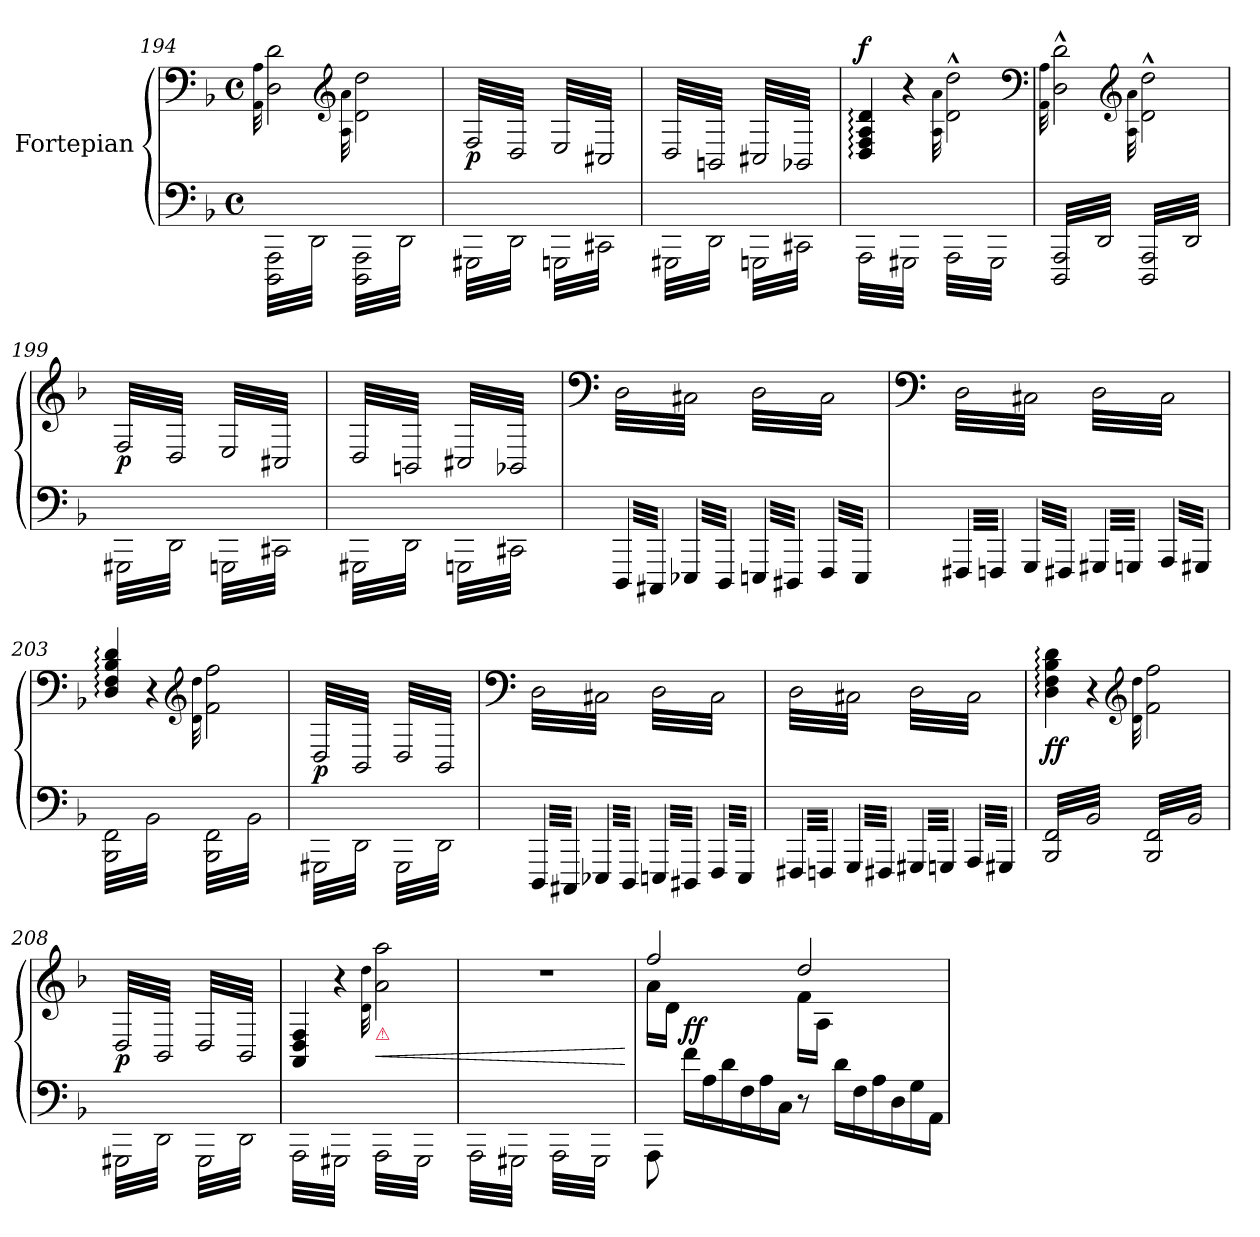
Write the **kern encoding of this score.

**kern	**kern	**dynam
*part1	*part1	*part1
*staff2	*staff1	*staff1/2
*I"Fortepian	*	*
*clefF4	*clefF4	*
*k[b-]	*k[b-]	*
*M4/4	*M4/4	*
*met(c)	*met(c)	*
=194	=194	=194
.	32qqAA\ 32qqA\	.
*tremolo	*	*
32DDD\ 32AAA\LLL	2D\ 2d\	.
32DD\	.	.
32DDD\ 32AAA\	.	.
32DD\	.	.
32DDD\ 32AAA\	.	.
32DD\	.	.
32DDD\ 32AAA\	.	.
32DD\	.	.
32DDD\ 32AAA\	.	.
32DD\	.	.
32DDD\ 32AAA\	.	.
32DD\	.	.
32DDD\ 32AAA\	.	.
32DD\	.	.
32DDD\ 32AAA\	.	.
32DD\JJJ	.	.
*	*clefG2	*
.	32qqA\ 32qqa\	.
32DDD\ 32AAA\LLL	2d\ 2dd\	.
32DD\	.	.
32DDD\ 32AAA\	.	.
32DD\	.	.
32DDD\ 32AAA\	.	.
32DD\	.	.
32DDD\ 32AAA\	.	.
32DD\	.	.
32DDD\ 32AAA\	.	.
32DD\	.	.
32DDD\ 32AAA\	.	.
32DD\	.	.
32DDD\ 32AAA\	.	.
32DD\	.	.
32DDD\ 32AAA\	.	.
32DD\JJJ	.	.
=195	=195	=195
!	!LO:TX:a:i:t=(Widmo męża straszące)	!
*	*tremolo	*
32GGG#X\LLL	32F/LLL	p
32DD\	32D/	.
32GGG#X\	32F/	.
32DD\	32D/	.
32GGG#X\	32F/	.
32DD\	32D/	.
32GGG#X\	32F/	.
32DD\	32D/	.
32GGG#X\	32F/	.
32DD\	32D/	.
32GGG#X\	32F/	.
32DD\	32D/	.
32GGG#X\	32F/	.
32DD\	32D/	.
32GGG#X\	32F/	.
32DD\JJJ	32D/JJJ	.
32GGGn\LLL	32E/LLL	.
32CC#X\	32C#X/	.
32GGGn\	32E/	.
32CC#X\	32C#X/	.
32GGGn\	32E/	.
32CC#X\	32C#X/	.
32GGGn\	32E/	.
32CC#X\	32C#X/	.
32GGGn\	32E/	.
32CC#X\	32C#X/	.
32GGGn\	32E/	.
32CC#X\	32C#X/	.
32GGGn\	32E/	.
32CC#X\	32C#X/	.
32GGGn\	32E/	.
32CC#X\JJJ	32C#X/JJJ	.
=196	=196	=196
32GGG#X\LLL	32D/LLL	.
32DD\	32BBn/	.
32GGG#X\	32D/	.
32DD\	32BBn/	.
32GGG#X\	32D/	.
32DD\	32BBn/	.
32GGG#X\	32D/	.
32DD\	32BBn/	.
32GGG#X\	32D/	.
32DD\	32BBn/	.
32GGG#X\	32D/	.
32DD\	32BBn/	.
32GGG#X\	32D/	.
32DD\	32BBn/	.
32GGG#X\	32D/	.
32DD\JJJ	32BBn/JJJ	.
32GGGn\LLL	32C#X/LLL	.
32CC#X\	32BB-X/	.
32GGGn\	32C#X/	.
32CC#X\	32BB-X/	.
32GGGn\	32C#X/	.
32CC#X\	32BB-X/	.
32GGGn\	32C#X/	.
32CC#X\	32BB-X/	.
32GGGn\	32C#X/	.
32CC#X\	32BB-X/	.
32GGGn\	32C#X/	.
32CC#X\	32BB-X/	.
32GGGn\	32C#X/	.
32CC#X\	32BB-X/	.
32GGGn\	32C#X/	.
32CC#X\JJJ	32BB-X/JJJ	.
*	*Xtremolo	*
=197	=197	=197
!	!	!LO:DY:a
32AAA\LLL	4D:/ 4F:/ 4A:/ 4d:/	f
32GGG#X\	.	.
32AAA\	.	.
32GGG#X\	.	.
32AAA\	.	.
32GGG#X\	.	.
32AAA\	.	.
32GGG#X\	.	.
32AAA\	4r	.
32GGG#X\	.	.
32AAA\	.	.
32GGG#X\	.	.
32AAA\	.	.
32GGG#X\	.	.
32AAA\	.	.
32GGG#X\JJJ	.	.
.	32qqA\ 32qqa\	.
32AAA\LLL	2d^^\ 2dd^^\	.
32GGG#\	.	.
32AAA\	.	.
32GGG#\	.	.
32AAA\	.	.
32GGG#\	.	.
32AAA\	.	.
32GGG#\	.	.
32AAA\	.	.
32GGG#\	.	.
32AAA\	.	.
32GGG#\	.	.
32AAA\	.	.
32GGG#\	.	.
32AAA\	.	.
32GGG#\JJJ	.	.
*	*clefF4	*
=198	=198	=198
.	32qqAA\ 32qqA\	.
32DDD/ 32AAA/LLL	2D^^\ 2d^^\	.
32DD/	.	.
32DDD/ 32AAA/	.	.
32DD/	.	.
32DDD/ 32AAA/	.	.
32DD/	.	.
32DDD/ 32AAA/	.	.
32DD/	.	.
32DDD/ 32AAA/	.	.
32DD/	.	.
32DDD/ 32AAA/	.	.
32DD/	.	.
32DDD/ 32AAA/	.	.
32DD/	.	.
32DDD/ 32AAA/	.	.
32DD/JJJ	.	.
*	*clefG2	*
.	32qqA\ 32qqa\	.
32DDD/ 32AAA/LLL	2d^^\ 2dd^^\	.
32DD/	.	.
32DDD/ 32AAA/	.	.
32DD/	.	.
32DDD/ 32AAA/	.	.
32DD/	.	.
32DDD/ 32AAA/	.	.
32DD/	.	.
32DDD/ 32AAA/	.	.
32DD/	.	.
32DDD/ 32AAA/	.	.
32DD/	.	.
32DDD/ 32AAA/	.	.
32DD/	.	.
32DDD/ 32AAA/	.	.
32DD/JJJ	.	.
=199	=199	=199
*	*tremolo	*
32GGG#X\LLL	32F/LLL	p
32DD\	32D/	.
32GGG#X\	32F/	.
32DD\	32D/	.
32GGG#X\	32F/	.
32DD\	32D/	.
32GGG#X\	32F/	.
32DD\	32D/	.
32GGG#X\	32F/	.
32DD\	32D/	.
32GGG#X\	32F/	.
32DD\	32D/	.
32GGG#X\	32F/	.
32DD\	32D/	.
32GGG#X\	32F/	.
32DD\JJJ	32D/JJJ	.
32GGGn\LLL	32E/LLL	.
32CC#\	32C#X/	.
32GGGn\	32E/	.
32CC#\	32C#X/	.
32GGGn\	32E/	.
32CC#\	32C#X/	.
32GGGn\	32E/	.
32CC#\	32C#X/	.
32GGGn\	32E/	.
32CC#\	32C#X/	.
32GGGn\	32E/	.
32CC#\	32C#X/	.
32GGGn\	32E/	.
32CC#\	32C#X/	.
32GGGn\	32E/	.
32CC#\JJJ	32C#X/JJJ	.
=200	=200	=200
32GGG#X\LLL	32D/LLL	.
32DD\	32BBn/	.
32GGG#X\	32D/	.
32DD\	32BBn/	.
32GGG#X\	32D/	.
32DD\	32BBn/	.
32GGG#X\	32D/	.
32DD\	32BBn/	.
32GGG#X\	32D/	.
32DD\	32BBn/	.
32GGG#X\	32D/	.
32DD\	32BBn/	.
32GGG#X\	32D/	.
32DD\	32BBn/	.
32GGG#X\	32D/	.
32DD\JJJ	32BBn/JJJ	.
32GGGn\LLL	32C#X/LLL	.
32CC#X\	32BB-X/	.
32GGGn\	32C#X/	.
32CC#X\	32BB-X/	.
32GGGn\	32C#X/	.
32CC#X\	32BB-X/	.
32GGGn\	32C#X/	.
32CC#X\	32BB-X/	.
32GGGn\	32C#X/	.
32CC#X\	32BB-X/	.
32GGGn\	32C#X/	.
32CC#X\	32BB-X/	.
32GGGn\	32C#X/	.
32CC#X\	32BB-X/	.
32GGGn\	32C#X/	.
32CC#X\JJJ	32BB-X/JJJ	.
=201	=201	=201
*	*clefF4	*
32DDD/LLL	32D\LLL	.
32CCC#X/	32C#X\	.
32DDD/	32D\	.
32CCC#X/	32C#X\	.
32DDD/	32D\	.
32CCC#X/	32C#X\	.
32DDD/	32D\	.
32CCC#X/JJJ	32C#X\	.
32EEE-X/LLL	32D\	.
32DDD/	32C#X\	.
32EEE-X/	32D\	.
32DDD/	32C#X\	.
32EEE-X/	32D\	.
32DDD/	32C#X\	.
32EEE-X/	32D\	.
32DDD/JJJ	32C#X\JJJ	.
32EEEn/LLL	32D\LLL	.
32DDD#X/	32C#\	.
32EEEn/	32D\	.
32DDD#X/	32C#\	.
32EEEn/	32D\	.
32DDD#X/	32C#\	.
32EEEn/	32D\	.
32DDD#X/JJJ	32C#\	.
32FFF/LLL	32D\	.
32EEE/	32C#\	.
32FFF/	32D\	.
32EEE/	32C#\	.
32FFF/	32D\	.
32EEE/	32C#\	.
32FFF/	32D\	.
32EEE/JJJ	32C#\JJJ	.
=202	=202	=202
*	*clefF4	*
32FFF#X/LLL	32D\LLL	.
32FFFn/	32C#X\	.
32FFF#X/	32D\	.
32FFFn/	32C#X\	.
32FFF#X/	32D\	.
32FFFn/	32C#X\	.
32FFF#X/	32D\	.
32FFFn/JJJ	32C#X\	.
32GGG/LLL	32D\	.
32FFF#X/	32C#X\	.
32GGG/	32D\	.
32FFF#X/	32C#X\	.
32GGG/	32D\	.
32FFF#X/	32C#X\	.
32GGG/	32D\	.
32FFF#X/JJJ	32C#X\JJJ	.
32GGG#X/LLL	32D\LLL	.
32GGGn/	32C#\	.
32GGG#X/	32D\	.
32GGGn/	32C#\	.
32GGG#X/	32D\	.
32GGGn/	32C#\	.
32GGG#X/	32D\	.
32GGGn/JJJ	32C#\	.
32AAA/LLL	32D\	.
32GGG#X/	32C#\	.
32AAA/	32D\	.
32GGG#X/	32C#\	.
32AAA/	32D\	.
32GGG#X/	32C#\	.
32AAA/	32D\	.
32GGG#X/JJJ	32C#\JJJ	.
*	*Xtremolo	*
=203	=203	=203
32BBB-\ 32FF\LLL	4D:/ 4F:/ 4B-:/ 4d:/	.
32BB-\	.	.
32BBB-\ 32FF\	.	.
32BB-\	.	.
32BBB-\ 32FF\	.	.
32BB-\	.	.
32BBB-\ 32FF\	.	.
32BB-\	.	.
32BBB-\ 32FF\	4r	.
32BB-\	.	.
32BBB-\ 32FF\	.	.
32BB-\	.	.
32BBB-\ 32FF\	.	.
32BB-\	.	.
32BBB-\ 32FF\	.	.
32BB-\JJJ	.	.
*	*clefG2	*
.	32qqd\ 32qqdd\	.
32BBB-\ 32FF\LLL	2f\ 2ff\	.
32BB-\	.	.
32BBB-\ 32FF\	.	.
32BB-\	.	.
32BBB-\ 32FF\	.	.
32BB-\	.	.
32BBB-\ 32FF\	.	.
32BB-\	.	.
32BBB-\ 32FF\	.	.
32BB-\	.	.
32BBB-\ 32FF\	.	.
32BB-\	.	.
32BBB-\ 32FF\	.	.
32BB-\	.	.
32BBB-\ 32FF\	.	.
32BB-\JJJ	.	.
=204	=204	=204
*	*tremolo	*
32GGG#X\LLL	32D/LLL	p
32DD\	32BB-/	.
32GGG#X\	32D/	.
32DD\	32BB-/	.
32GGG#X\	32D/	.
32DD\	32BB-/	.
32GGG#X\	32D/	.
32DD\	32BB-/	.
32GGG#X\	32D/	.
32DD\	32BB-/	.
32GGG#X\	32D/	.
32DD\	32BB-/	.
32GGG#X\	32D/	.
32DD\	32BB-/	.
32GGG#X\	32D/	.
32DD\JJJ	32BB-/JJJ	.
32GGG#\LLL	32D/LLL	.
32DD\	32BB-/	.
32GGG#\	32D/	.
32DD\	32BB-/	.
32GGG#\	32D/	.
32DD\	32BB-/	.
32GGG#\	32D/	.
32DD\	32BB-/	.
32GGG#\	32D/	.
32DD\	32BB-/	.
32GGG#\	32D/	.
32DD\	32BB-/	.
32GGG#\	32D/	.
32DD\	32BB-/	.
32GGG#\	32D/	.
32DD\JJJ	32BB-/JJJ	.
=205	=205	=205
*	*clefF4	*
32DDD/LLL	32D\LLL	.
32CCC#X/	32C#X\	.
32DDD/	32D\	.
32CCC#X/	32C#X\	.
32DDD/	32D\	.
32CCC#X/	32C#X\	.
32DDD/	32D\	.
32CCC#X/JJJ	32C#X\	.
32EEE-X/LLL	32D\	.
32DDD/	32C#X\	.
32EEE-X/	32D\	.
32DDD/	32C#X\	.
32EEE-X/	32D\	.
32DDD/	32C#X\	.
32EEE-X/	32D\	.
32DDD/JJJ	32C#X\JJJ	.
32EEEn/LLL	32D\LLL	.
32DDD#X/	32C#\	.
32EEEn/	32D\	.
32DDD#X/	32C#\	.
32EEEn/	32D\	.
32DDD#X/	32C#\	.
32EEEn/	32D\	.
32DDD#X/JJJ	32C#\	.
32FFF/LLL	32D\	.
32EEE/	32C#\	.
32FFF/	32D\	.
32EEE/	32C#\	.
32FFF/	32D\	.
32EEE/	32C#\	.
32FFF/	32D\	.
32EEE/JJJ	32C#\JJJ	.
=206	=206	=206
32FFF#X/LLL	32D\LLL	.
32FFFn/	32C#X\	.
32FFF#X/	32D\	.
32FFFn/	32C#X\	.
32FFF#X/	32D\	.
32FFFn/	32C#X\	.
32FFF#X/	32D\	.
32FFFn/JJJ	32C#X\	.
32GGG/LLL	32D\	.
32FFF#X/	32C#X\	.
32GGG/	32D\	.
32FFF#X/	32C#X\	.
32GGG/	32D\	.
32FFF#X/	32C#X\	.
32GGG/	32D\	.
32FFF#X/JJJ	32C#X\JJJ	.
32GGG#X/LLL	32D\LLL	.
32GGGn/	32C#\	.
32GGG#X/	32D\	.
32GGGn/	32C#\	.
32GGG#X/	32D\	.
32GGGn/	32C#\	.
32GGG#X/	32D\	.
32GGGn/JJJ	32C#\	.
32AAA/LLL	32D\	.
32GGG#X/	32C#\	.
32AAA/	32D\	.
32GGG#X/	32C#\	.
32AAA/	32D\	.
32GGG#X/	32C#\	.
32AAA/	32D\	.
32GGG#X/JJJ	32C#\JJJ	.
*	*Xtremolo	*
=207	=207	=207
32BBB-/ 32FF/LLL	4D:\ 4F:\ 4B-:\ 4d:\	ff
32BB-/	.	.
32BBB-/ 32FF/	.	.
32BB-/	.	.
32BBB-/ 32FF/	.	.
32BB-/	.	.
32BBB-/ 32FF/	.	.
32BB-/	.	.
32BBB-/ 32FF/	4r	.
32BB-/	.	.
32BBB-/ 32FF/	.	.
32BB-/	.	.
32BBB-/ 32FF/	.	.
32BB-/	.	.
32BBB-/ 32FF/	.	.
32BB-/JJJ	.	.
*	*clefG2	*
.	32qqd\ 32qqdd\	.
32BBB-/ 32FF/LLL	2f\ 2ff\	.
32BB-/	.	.
32BBB-/ 32FF/	.	.
32BB-/	.	.
32BBB-/ 32FF/	.	.
32BB-/	.	.
32BBB-/ 32FF/	.	.
32BB-/	.	.
32BBB-/ 32FF/	.	.
32BB-/	.	.
32BBB-/ 32FF/	.	.
32BB-/	.	.
32BBB-/ 32FF/	.	.
32BB-/	.	.
32BBB-/ 32FF/	.	.
32BB-/JJJ	.	.
=208	=208	=208
*	*tremolo	*
32GGG#X\LLL	32D/LLL	p
32DD\	32BB-/	.
32GGG#X\	32D/	.
32DD\	32BB-/	.
32GGG#X\	32D/	.
32DD\	32BB-/	.
32GGG#X\	32D/	.
32DD\	32BB-/	.
32GGG#X\	32D/	.
32DD\	32BB-/	.
32GGG#X\	32D/	.
32DD\	32BB-/	.
32GGG#X\	32D/	.
32DD\	32BB-/	.
32GGG#X\	32D/	.
32DD\JJJ	32BB-/JJJ	.
32GGG#\LLL	32D/LLL	.
32DD\	32BB-/	.
32GGG#\	32D/	.
32DD\	32BB-/	.
32GGG#\	32D/	.
32DD\	32BB-/	.
32GGG#\	32D/	.
32DD\	32BB-/	.
32GGG#\	32D/	.
32DD\	32BB-/	.
32GGG#\	32D/	.
32DD\	32BB-/	.
32GGG#\	32D/	.
32DD\	32BB-/	.
32GGG#\	32D/	.
32DD\JJJ	32BB-/JJJ	.
*	*Xtremolo	*
=209	=209	=209
32AAA\LLL	4AA/ 4D/ 4F/	.
32GGG#X\	.	.
32AAA\	.	.
32GGG#X\	.	.
32AAA\	.	.
32GGG#X\	.	.
32AAA\	.	.
32GGG#X\	.	.
32AAA\	4r	.
32GGG#X\	.	.
32AAA\	.	.
32GGG#X\	.	.
32AAA\	.	.
32GGG#X\	.	.
32AAA\	.	.
32GGG#X\JJJ	.	.
.	32qqd\ 32qqdd\	.
!	!LO:TX:b:color=crimson:t=⚠	!
32AAA\LLL	2a\ 2aa\	<
32GGG#\	.	.
32AAA\	.	.
32GGG#\	.	.
32AAA\	.	.
32GGG#\	.	.
32AAA\	.	.
32GGG#\	.	.
32AAA\	.	.
32GGG#\	.	.
32AAA\	.	.
32GGG#\	.	.
32AAA\	.	.
32GGG#\	.	.
32AAA\	.	.
32GGG#\JJJ	.	.
=210	=210	=210
32AAA\LLL	1r	.
32GGG#\	.	.
32AAA\	.	.
32GGG#\	.	.
32AAA\	.	.
32GGG#\	.	.
32AAA\	.	.
32GGG#\	.	.
32AAA\	.	.
32GGG#\	.	.
32AAA\	.	.
32GGG#\	.	.
32AAA\	.	.
32GGG#\	.	.
32AAA\	.	.
32GGG#\JJJ	.	.
32AAA\LLL	.	.
32GGG#\	.	.
32AAA\	.	.
32GGG#\	.	.
32AAA\	.	.
32GGG#\	.	.
32AAA\	.	.
32GGG#\	.	.
32AAA\	.	.
32GGG#\	.	.
32AAA\	.	.
32GGG#\	.	.
32AAA\	.	.
32GGG#\	.	.
32AAA\	.	.
32GGG#\JJJ	.	.
*Xtremolo	*	*
.	.	[
=211	=211	=211
*	*^	*
8AAA\	2ff/	16a\LL	.
.	.	.	.
.	.	16d\JJ	.
.	.	.	.
16f\LL	.	8ryy	ff
.	.	.	.
16A\	.	.	.
.	.	.	.
16d\	.	4ryy	.
16F\	.	.	.
16A\	.	.	.
16C\JJ	.	.	.
8r	2dd/	16f\LL	.
.	.	16A\JJ	.
16d\LL	.	8ryy	.
16F\	.	.	.
16A\	.	4ryy	.
16D\	.	.	.
16G\	.	.	.
16AA\JJ	.	.	.
*	*v	*v	*
=	=	=
*-	*-	*-
